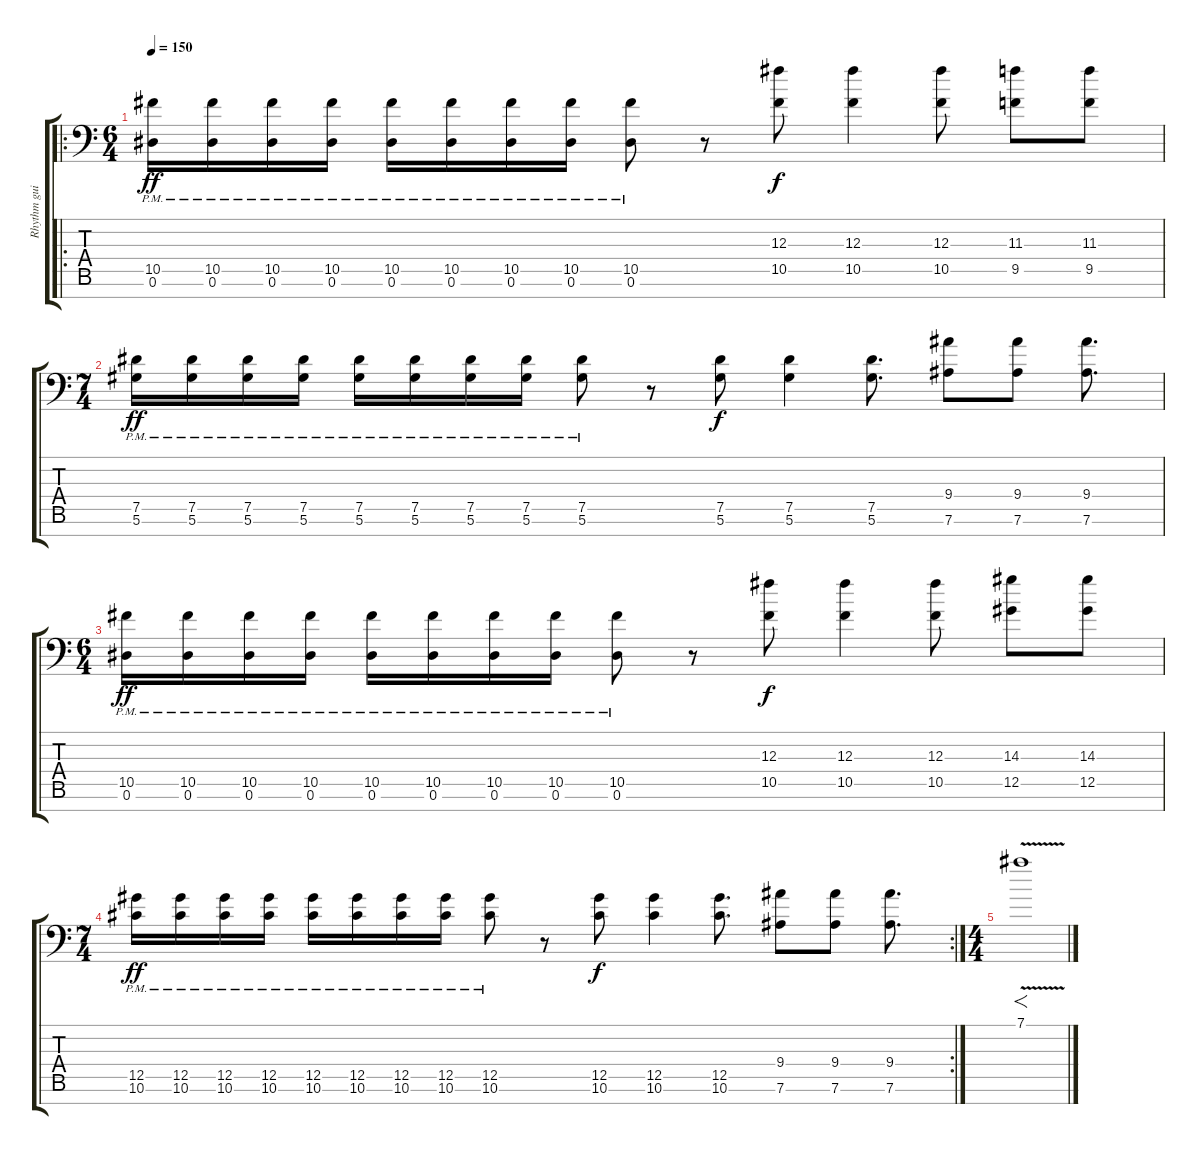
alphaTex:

\track ("Rhythm guitar" "Rhythm gui") {instrument distortionguitar}
\staff {score tabs}
\tuning (Eb4 Bb3 Gb3 Db3 Ab2 Eb2 Ab1) {hide}
\ro
\ts (6 4)
\tempo 150
\tempo 175
\tempo 150
\clef f4
\ks c
(10.5{pm} 0.6{pm}).16{dy ff instrument distortionguitar} (10.5{pm} 0.6{pm}).16 (10.5{pm} 0.6{pm}).16 (10.5{pm} 0.6{pm}).16 (10.5{pm} 0.6{pm}).16 (10.5{pm} 0.6{pm}).16 (10.5{pm} 0.6{pm}).16 (10.5{pm} 0.6{pm}).16 (10.5{pm} 0.6{pm}).8 r.8 (12.3 10.5).8{dy f} (12.3 10.5).4 (12.3 10.5).8 (11.3 9.5).8 (11.3 9.5).8 |
\ts (7 4)
(7.5{pm} 5.6{pm}).16{dy ff} (7.5{pm} 5.6{pm}).16 (7.5{pm} 5.6{pm}).16 (7.5{pm} 5.6{pm}).16 (7.5{pm} 5.6{pm}).16 (7.5{pm} 5.6{pm}).16 (7.5{pm} 5.6{pm}).16 (7.5{pm} 5.6{pm}).16 (7.5{pm} 5.6{pm}).8 r.8 (7.5 5.6).8{dy f} (7.5 5.6).4 (7.5 5.6).8{d} (9.4 7.6).8 (9.4 7.6).8 (9.4 7.6).8{d} |
\ts (6 4)
(10.5{pm} 0.6{pm}).16{dy ff} (10.5{pm} 0.6{pm}).16 (10.5{pm} 0.6{pm}).16 (10.5{pm} 0.6{pm}).16 (10.5{pm} 0.6{pm}).16 (10.5{pm} 0.6{pm}).16 (10.5{pm} 0.6{pm}).16 (10.5{pm} 0.6{pm}).16 (10.5{pm} 0.6{pm}).8 r.8 (12.3 10.5).8{dy f} (12.3 10.5).4 (12.3 10.5).8 (14.3 12.5).8 (14.3 12.5).8 |
\rc 2
\ts (7 4)
(12.5{pm} 10.6{pm}).16{dy ff} (12.5{pm} 10.6{pm}).16 (12.5{pm} 10.6{pm}).16 (12.5{pm} 10.6{pm}).16 (12.5{pm} 10.6{pm}).16 (12.5{pm} 10.6{pm}).16 (12.5{pm} 10.6{pm}).16 (12.5{pm} 10.6{pm}).16 (12.5{pm} 10.6{pm}).8 r.8 (12.5 10.6).8{dy f} (12.5 10.6).4 (12.5 10.6).8{d} (9.4 7.6).8 (9.4 7.6).8 (9.4 7.6).8{d} |
\ts (4 4)
7.1{v}.1{f}
